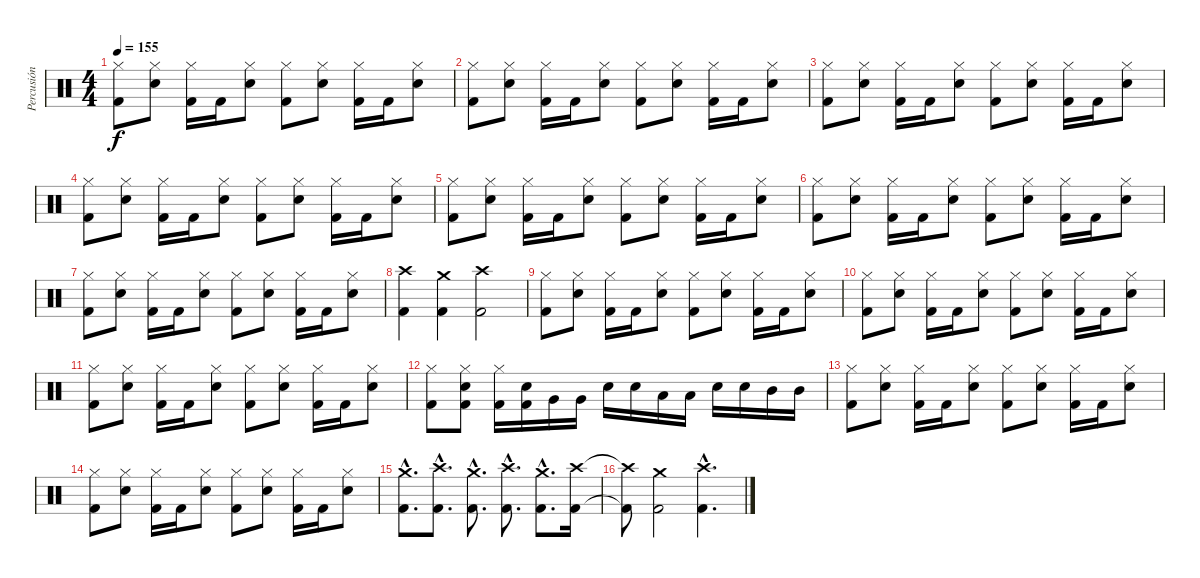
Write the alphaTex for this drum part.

\track ("Percusión" "Percusión") {instrument percussion}
\staff {score}
\articulation defaults
\ts (4 4)
\tempo 155
\clef neutral
\ks c
("Kick (hit) 2" "Hi-Hat (closed)").8{dy f} ("Electric Snare (hit)" "Hi-Hat (closed)").8 ("Kick (hit) 2" "Hi-Hat (closed)").16 "Kick (hit) 2".16 ("Electric Snare (hit)" "Hi-Hat (closed)").8 ("Kick (hit) 2" "Hi-Hat (closed)").8 ("Electric Snare (hit)" "Hi-Hat (closed)").8 ("Kick (hit) 2" "Hi-Hat (closed)").16 "Kick (hit) 2".16 ("Electric Snare (hit)" "Hi-Hat (closed)").8 |
("Kick (hit) 2" "Hi-Hat (closed)").8 ("Electric Snare (hit)" "Hi-Hat (closed)").8 ("Kick (hit) 2" "Hi-Hat (closed)").16 "Kick (hit) 2".16 ("Electric Snare (hit)" "Hi-Hat (closed)").8 ("Kick (hit) 2" "Hi-Hat (closed)").8 ("Electric Snare (hit)" "Hi-Hat (closed)").8 ("Kick (hit) 2" "Hi-Hat (closed)").16 "Kick (hit) 2".16 ("Electric Snare (hit)" "Hi-Hat (closed)").8 |
("Kick (hit) 2" "Hi-Hat (closed)").8 ("Electric Snare (hit)" "Hi-Hat (closed)").8 ("Kick (hit) 2" "Hi-Hat (closed)").16 "Kick (hit) 2".16 ("Electric Snare (hit)" "Hi-Hat (closed)").8 ("Kick (hit) 2" "Hi-Hat (closed)").8 ("Electric Snare (hit)" "Hi-Hat (closed)").8 ("Kick (hit) 2" "Hi-Hat (closed)").16 "Kick (hit) 2".16 ("Electric Snare (hit)" "Hi-Hat (closed)").8 |
("Kick (hit) 2" "Hi-Hat (closed)").8 ("Electric Snare (hit)" "Hi-Hat (closed)").8 ("Kick (hit) 2" "Hi-Hat (closed)").16 "Kick (hit) 2".16 ("Electric Snare (hit)" "Hi-Hat (closed)").8 ("Kick (hit) 2" "Hi-Hat (closed)").8 ("Electric Snare (hit)" "Hi-Hat (closed)").8 ("Kick (hit) 2" "Hi-Hat (closed)").16 "Kick (hit) 2".16 ("Electric Snare (hit)" "Hi-Hat (closed)").8 |
("Kick (hit) 2" "Hi-Hat (closed)").8 ("Electric Snare (hit)" "Hi-Hat (closed)").8 ("Kick (hit) 2" "Hi-Hat (closed)").16 "Kick (hit) 2".16 ("Electric Snare (hit)" "Hi-Hat (closed)").8 ("Kick (hit) 2" "Hi-Hat (closed)").8 ("Electric Snare (hit)" "Hi-Hat (closed)").8 ("Kick (hit) 2" "Hi-Hat (closed)").16 "Kick (hit) 2".16 ("Electric Snare (hit)" "Hi-Hat (closed)").8 |
("Kick (hit) 2" "Hi-Hat (closed)").8 ("Electric Snare (hit)" "Hi-Hat (closed)").8 ("Kick (hit) 2" "Hi-Hat (closed)").16 "Kick (hit) 2".16 ("Electric Snare (hit)" "Hi-Hat (closed)").8 ("Kick (hit) 2" "Hi-Hat (closed)").8 ("Electric Snare (hit)" "Hi-Hat (closed)").8 ("Kick (hit) 2" "Hi-Hat (closed)").16 "Kick (hit) 2".16 ("Electric Snare (hit)" "Hi-Hat (closed)").8 |
("Kick (hit) 2" "Hi-Hat (closed)").8 ("Electric Snare (hit)" "Hi-Hat (closed)").8 ("Kick (hit) 2" "Hi-Hat (closed)").16 "Kick (hit) 2".16 ("Electric Snare (hit)" "Hi-Hat (closed)").8 ("Kick (hit) 2" "Hi-Hat (closed)").8 ("Electric Snare (hit)" "Hi-Hat (closed)").8 ("Kick (hit) 2" "Hi-Hat (closed)").16 "Kick (hit) 2".16 ("Electric Snare (hit)" "Hi-Hat (closed)").8 |
("Kick (hit) 2" "Crash high (hit)").4 ("Kick (hit) 2" "Crash medium (hit)").4 ("Kick (hit) 2" "Crash high (hit)").2 |
("Kick (hit) 2" "Hi-Hat (closed)").8 ("Electric Snare (hit)" "Hi-Hat (closed)").8 ("Kick (hit) 2" "Hi-Hat (closed)").16 "Kick (hit) 2".16 ("Electric Snare (hit)" "Hi-Hat (closed)").8 ("Kick (hit) 2" "Hi-Hat (closed)").8 ("Electric Snare (hit)" "Hi-Hat (closed)").8 ("Kick (hit) 2" "Hi-Hat (closed)").16 "Kick (hit) 2".16 ("Electric Snare (hit)" "Hi-Hat (closed)").8 |
("Kick (hit) 2" "Hi-Hat (closed)").8 ("Electric Snare (hit)" "Hi-Hat (closed)").8 ("Kick (hit) 2" "Hi-Hat (closed)").16 "Kick (hit) 2".16 ("Electric Snare (hit)" "Hi-Hat (closed)").8 ("Kick (hit) 2" "Hi-Hat (closed)").8 ("Electric Snare (hit)" "Hi-Hat (closed)").8 ("Kick (hit) 2" "Hi-Hat (closed)").16 "Kick (hit) 2".16 ("Electric Snare (hit)" "Hi-Hat (closed)").8 |
("Kick (hit) 2" "Hi-Hat (closed)").8 ("Electric Snare (hit)" "Hi-Hat (closed)").8 ("Kick (hit) 2" "Hi-Hat (closed)").16 "Kick (hit) 2".16 ("Electric Snare (hit)" "Hi-Hat (closed)").8 ("Kick (hit) 2" "Hi-Hat (closed)").8 ("Electric Snare (hit)" "Hi-Hat (closed)").8 ("Kick (hit) 2" "Hi-Hat (closed)").16 "Kick (hit) 2".16 ("Electric Snare (hit)" "Hi-Hat (closed)").8 |
("Kick (hit) 2" "Hi-Hat (closed)").8 ("Kick (hit) 2" "Hi-Hat (closed)" "Electric Snare (hit)").8 ("Kick (hit) 2" "Hi-Hat (closed)").16 ("Kick (hit) 2" "Electric Snare (hit)").16 "Very Low Tom (hit)".16 "Very Low Tom (hit)".16 "Electric Snare (hit)".16 "Electric Snare (hit)".16 "Low Tom (hit)".16 "Low Tom (hit)".16 "Electric Snare (hit)".16 "Electric Snare (hit)".16 "Mid Tom (hit)".16 "Mid Tom (hit)".16 |
("Kick (hit) 2" "Hi-Hat (closed)").8 ("Electric Snare (hit)" "Hi-Hat (closed)").8 ("Kick (hit) 2" "Hi-Hat (closed)").16 "Kick (hit) 2".16 ("Electric Snare (hit)" "Hi-Hat (closed)").8 ("Kick (hit) 2" "Hi-Hat (closed)").8 ("Electric Snare (hit)" "Hi-Hat (closed)").8 ("Kick (hit) 2" "Hi-Hat (closed)").16 "Kick (hit) 2".16 ("Electric Snare (hit)" "Hi-Hat (closed)").8 |
("Kick (hit) 2" "Hi-Hat (closed)").8 ("Electric Snare (hit)" "Hi-Hat (closed)").8 ("Kick (hit) 2" "Hi-Hat (closed)").16 "Kick (hit) 2".16 ("Electric Snare (hit)" "Hi-Hat (closed)").8 ("Kick (hit) 2" "Hi-Hat (closed)").8 ("Electric Snare (hit)" "Hi-Hat (closed)").8 ("Kick (hit) 2" "Hi-Hat (closed)").16 "Kick (hit) 2".16 ("Electric Snare (hit)" "Hi-Hat (closed)").8 |
("Kick (hit) 2"{hac} "Crash medium (hit)"{hac}).8{d} ("Kick (hit) 2"{hac} "Crash high (hit)"{hac}).8{d} ("Kick (hit) 2"{hac} "Crash medium (hit)"{hac}).8{d} ("Kick (hit) 2"{hac} "Crash high (hit)"{hac}).8{d} ("Kick (hit) 2"{hac} "Crash medium (hit)"{hac}).8{d} ("Kick (hit) 2" "Crash high (hit)").16 |
("Kick (hit) 2"{t} "Crash high (hit)"{t}).8 ("Kick (hit) 2" "Crash medium (hit)").2 ("Kick (hit) 2"{hac} "Crash high (hit)"{hac}).4{d}
